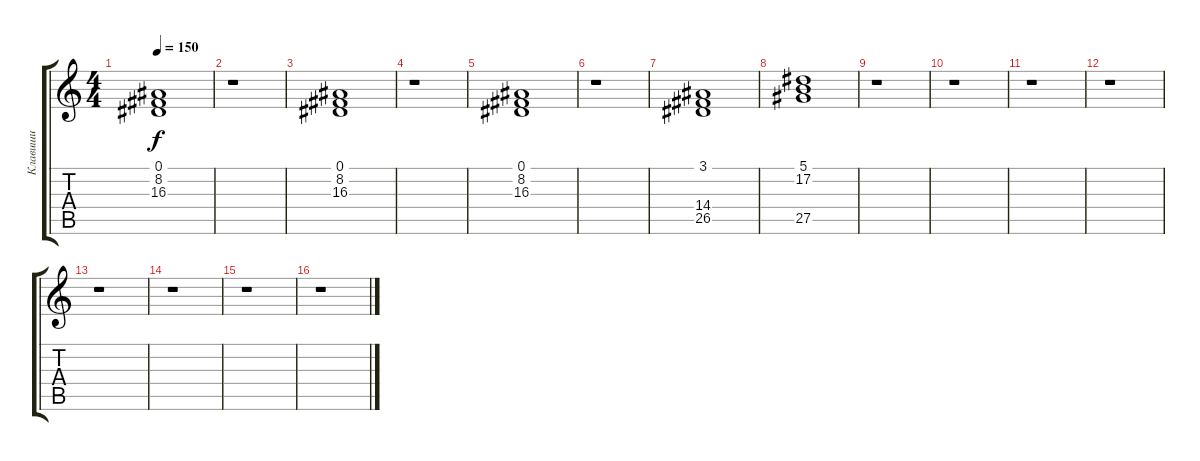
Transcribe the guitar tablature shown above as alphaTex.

\track ("Клавиши" "Клавиши") {instrument choiraahs}
\staff {score tabs}
\tuning (Eb4 Bb3 Gb3 Db3 Ab2 Eb2) {hide}
\ts (4 4)
\tempo 150
\clef g2
\ks c
(0.1 8.2 16.3).1{dy f} |
r.1 |
(0.1 8.2 16.3).1 |
r.1 |
(0.1 8.2 16.3).1 |
r.1 |
(3.1 14.4 26.5).1 |
(5.1 17.2 27.5).1 |
r.1 |
r.1 |
r.1 |
r.1 |
r.1 |
r.1 |
r.1 |
r.1
